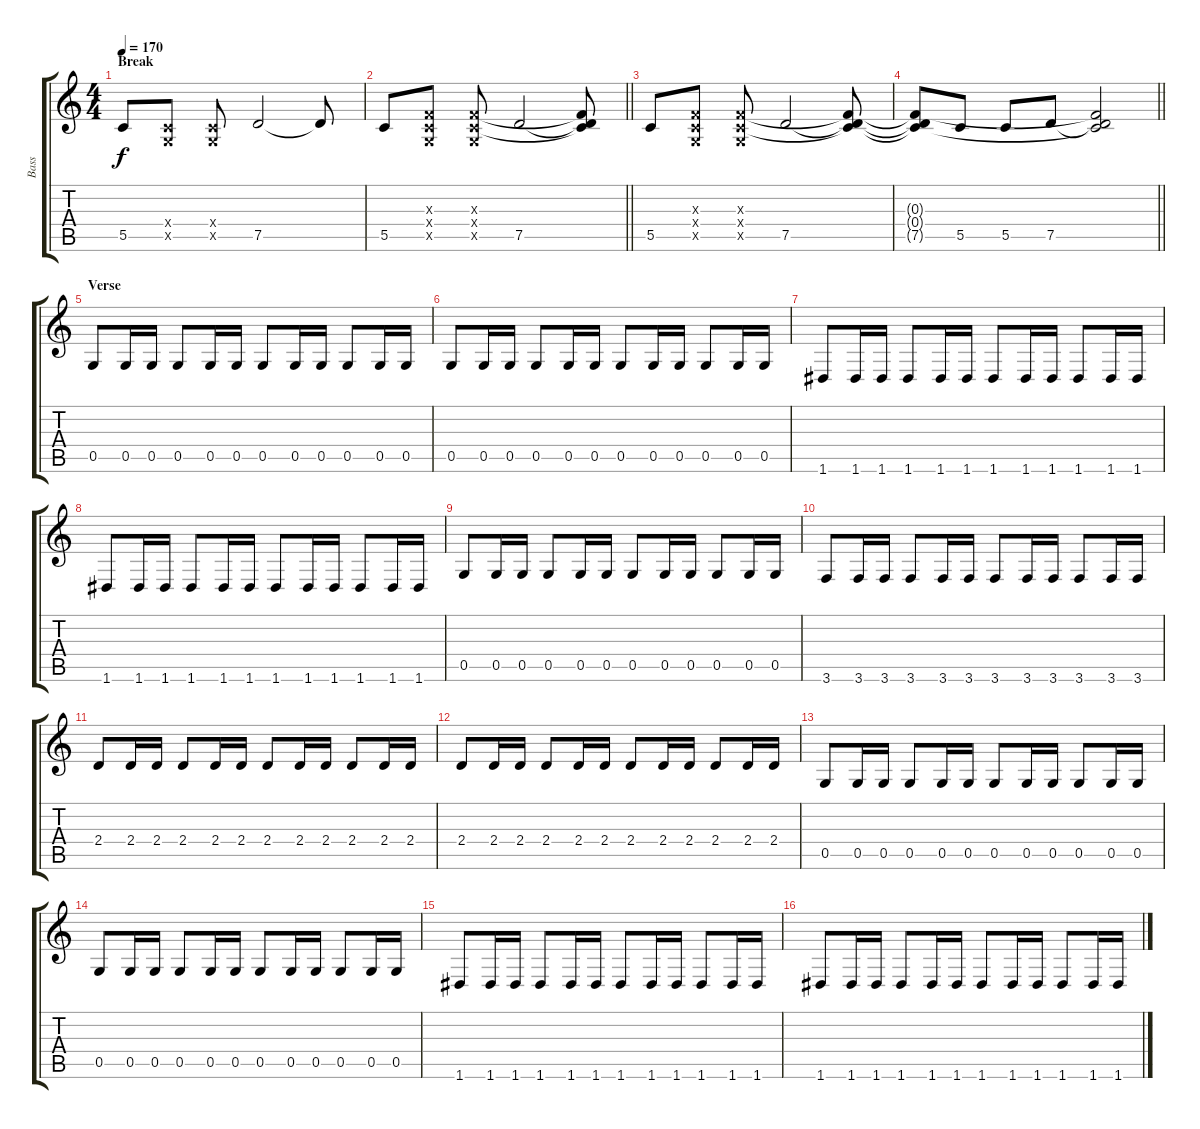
\track ("Bass" "Bass") {instrument electricbassfinger}
\staff {score tabs}
\tuning (D4 A3 F3 C3 G2 D2) {hide}
\ts (4 4)
\section ("" "Break")
\tempo 170
\clef g2
\ks c
5.5.8{dy f} (0.4{x} 0.5{x}).8 (0.4{x} 0.5{x}).8 7.5.2 7.5{t}.8 |
\barLineRight lightlight
5.5.8 (0.3{x} 0.4{x} 0.5{x}).8 (0.3{x} 0.4{x} 0.5{x}).8 7.5.2 (0.3{t} 0.4{t} 7.5{t}).8 |
5.5.8 (0.3{x} 0.4{x} 0.5{x}).8 (0.3{x} 0.4{x} 0.5{x}).8 7.5.2 (0.3{t} 0.4{t} 7.5{t}).8 |
\barLineRight lightlight
(0.3{t} 0.4{t} 7.5{t}).8 5.5.8 5.5.8 7.5.8 (0.3{t} 0.4{t} 7.5{t}).2 |
\section ("" "Verse")
0.5.8 0.5.16 0.5.16 0.5.8 0.5.16 0.5.16 0.5.8 0.5.16 0.5.16 0.5.8 0.5.16 0.5.16 |
0.5.8 0.5.16 0.5.16 0.5.8 0.5.16 0.5.16 0.5.8 0.5.16 0.5.16 0.5.8 0.5.16 0.5.16 |
1.6.8 1.6.16 1.6.16 1.6.8 1.6.16 1.6.16 1.6.8 1.6.16 1.6.16 1.6.8 1.6.16 1.6.16 |
1.6.8 1.6.16 1.6.16 1.6.8 1.6.16 1.6.16 1.6.8 1.6.16 1.6.16 1.6.8 1.6.16 1.6.16 |
0.5.8 0.5.16 0.5.16 0.5.8 0.5.16 0.5.16 0.5.8 0.5.16 0.5.16 0.5.8 0.5.16 0.5.16 |
3.6.8 3.6.16 3.6.16 3.6.8 3.6.16 3.6.16 3.6.8 3.6.16 3.6.16 3.6.8 3.6.16 3.6.16 |
2.4.8 2.4.16 2.4.16 2.4.8 2.4.16 2.4.16 2.4.8 2.4.16 2.4.16 2.4.8 2.4.16 2.4.16 |
2.4.8 2.4.16 2.4.16 2.4.8 2.4.16 2.4.16 2.4.8 2.4.16 2.4.16 2.4.8 2.4.16 2.4.16 |
0.5.8 0.5.16 0.5.16 0.5.8 0.5.16 0.5.16 0.5.8 0.5.16 0.5.16 0.5.8 0.5.16 0.5.16 |
0.5.8 0.5.16 0.5.16 0.5.8 0.5.16 0.5.16 0.5.8 0.5.16 0.5.16 0.5.8 0.5.16 0.5.16 |
1.6.8 1.6.16 1.6.16 1.6.8 1.6.16 1.6.16 1.6.8 1.6.16 1.6.16 1.6.8 1.6.16 1.6.16 |
1.6.8 1.6.16 1.6.16 1.6.8 1.6.16 1.6.16 1.6.8 1.6.16 1.6.16 1.6.8 1.6.16 1.6.16
